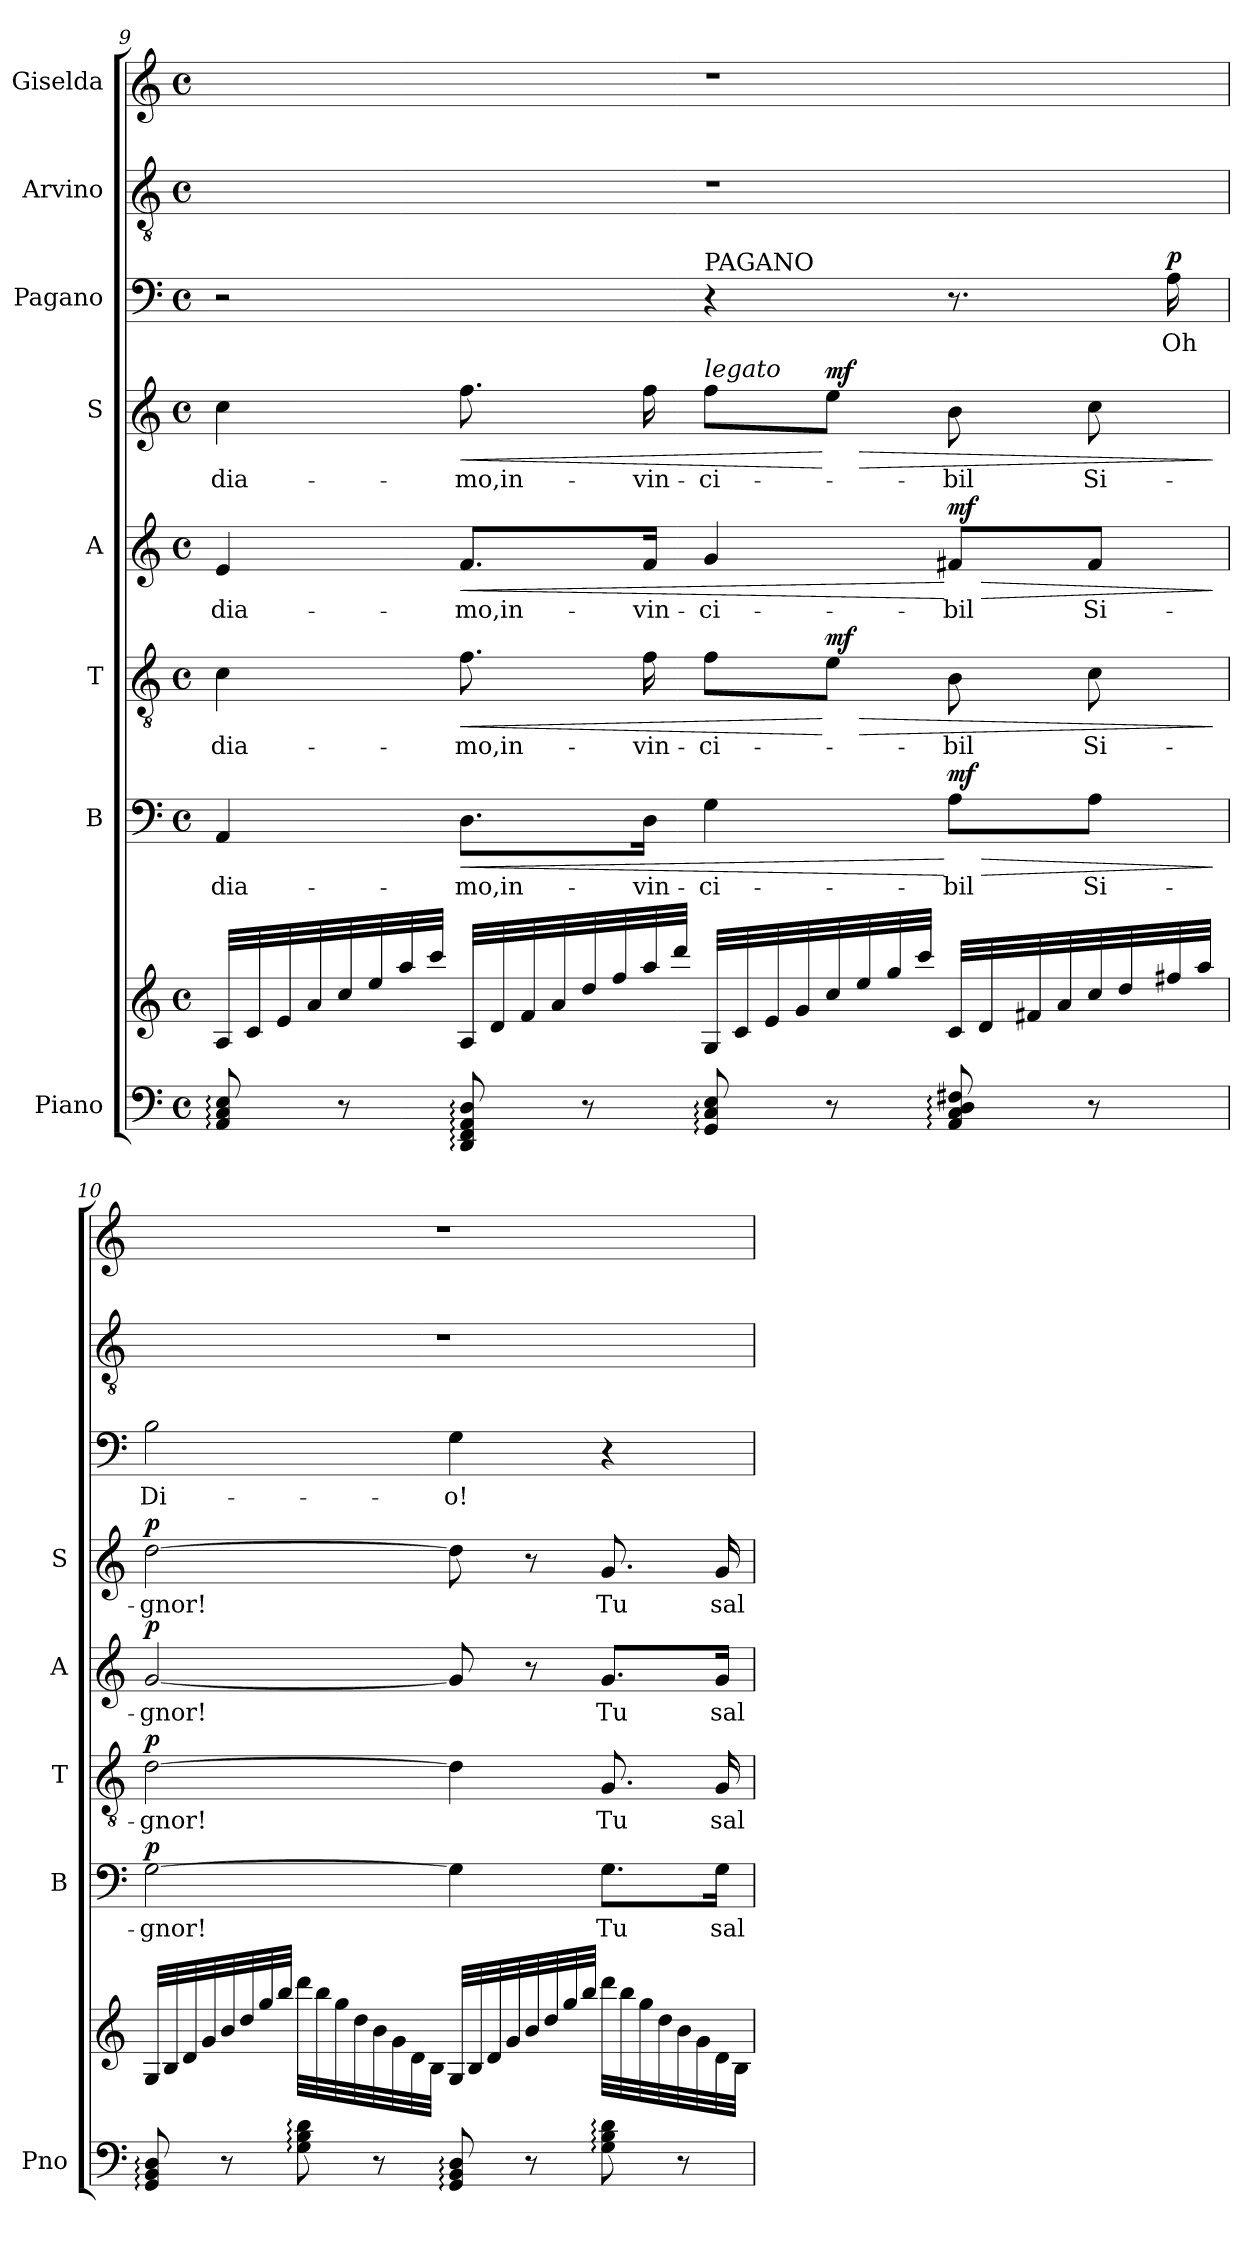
**kern	**kern	**kern	**text	**dynam	**kern	**text	**dynam	**kern	**text	**dynam	**kern	**text	**dynam	**kern	**text	**dynam	**kern	**kern
*part8	*part8	*part7	*part7	*part7	*part6	*part6	*part6	*part5	*part5	*part5	*part4	*part4	*part4	*part3	*part3	*part3	*part2	*part1
*staff9	*staff8	*staff7	*staff7	*staff7	*staff6	*staff6	*staff6	*staff5	*staff5	*staff5	*staff4	*staff4	*staff4	*staff3	*staff3	*staff3	*staff2	*staff1
*I"Piano	*	*I"B	*	*	*I"T	*	*	*I"A	*	*	*I"S	*	*	*I"Pagano	*	*	*I"Arvino	*I"Giselda
*I'Pno	*	*I'B	*	*	*I'T	*	*	*I'A	*	*	*I'S	*	*	*	*	*	*	*
*clefF4	*clefG2	*clefF4	*	*	*clefGv2	*	*	*clefG2	*	*	*clefG2	*	*	*clefF4	*	*	*clefGv2	*clefG2
*k[]	*k[]	*k[]	*	*	*k[]	*	*	*k[]	*	*	*k[]	*	*	*k[]	*	*	*k[]	*k[]
*M4/4	*M4/4	*M4/4	*	*	*M4/4	*	*	*M4/4	*	*	*M4/4	*	*	*M4/4	*	*	*M4/4	*M4/4
*met(c)	*met(c)	*met(c)	*	*	*met(c)	*	*	*met(c)	*	*	*met(c)	*	*	*met(c)	*	*	*met(c)	*met(c)
=9	=9	=9	=9	=9	=9	=9	=9	=9	=9	=9	=9	=9	=9	=9	=9	=9	=9	=9
8AA/: 8C/: 8E/:	32A/LLL	4AA/	-dia-	.	4c\	-dia-	.	4e/	-dia-	.	4cc\	-dia-	.	2r	.	.	1r	1r
.	32c/	.	.	.	.	.	.	.	.	.	.	.	.	.	.	.	.	.
.	32e/	.	.	.	.	.	.	.	.	.	.	.	.	.	.	.	.	.
.	32a/	.	.	.	.	.	.	.	.	.	.	.	.	.	.	.	.	.
8r	32cc/	.	.	.	.	.	.	.	.	.	.	.	.	.	.	.	.	.
.	32ee/	.	.	.	.	.	.	.	.	.	.	.	.	.	.	.	.	.
.	32aa/	.	.	.	.	.	.	.	.	.	.	.	.	.	.	.	.	.
.	32ccc/JJJ	.	.	.	.	.	.	.	.	.	.	.	.	.	.	.	.	.
!	!	!	!	!LO:HP:b	!	!	!LO:HP:b	!	!	!LO:HP:b	!	!	!LO:HP:b	!	!	!	!	!
8DD/: 8FF/: 8AA/: 8D/:	32A/LLL	8.D\L	-mo,in-	<	8.f\	-mo,in-	<	8.f/L	-mo,in-	<	8.ff\	-mo,in-	<	.	.	.	.	.
.	32d/	.	.	.	.	.	.	.	.	.	.	.	.	.	.	.	.	.
.	32f/	.	.	.	.	.	.	.	.	.	.	.	.	.	.	.	.	.
.	32a/	.	.	.	.	.	.	.	.	.	.	.	.	.	.	.	.	.
8r	32dd/	.	.	.	.	.	.	.	.	.	.	.	.	.	.	.	.	.
.	32ff/	.	.	.	.	.	.	.	.	.	.	.	.	.	.	.	.	.
.	32aa/	16D\Jk	-vin-	.	16f\	-vin-	.	16f/Jk	-vin-	.	16ff\	-vin-	.	.	.	.	.	.
.	32ddd/JJJ	.	.	.	.	.	.	.	.	.	.	.	.	.	.	.	.	.
!	!	!	!	!	!	!	!	!	!	!	!	!	!	!LO:TX:a:t=PAGANO	!	!	!	!
!	!	!	!	!	!	!	!	!	!	!	!LO:TX:a:i:t=legato	!	!	!	!	!	!	!
8GG/: 8C/: 8E/:	32G/LLL	4G\	-ci-	.	8f\L	-ci-	.	4g/	-ci-	.	8ff\L	-ci-	.	4r	.	.	.	.
.	32c/	.	.	.	.	.	.	.	.	.	.	.	.	.	.	.	.	.
.	32e/	.	.	.	.	.	.	.	.	.	.	.	.	.	.	.	.	.
.	32g/	.	.	.	.	.	.	.	.	.	.	.	.	.	.	.	.	.
!	!	!	!	!	!	!	!LO:HP:n=1:b	!	!	!	!	!	!LO:HP:n=1:b	!	!	!	!	!
!	!	!	!	!	!	!	!LO:DY:n=1:a	!	!	!	!	!	!LO:DY:n=1:a	!	!	!	!	!
8r	32cc/	.	.	.	8e\J	.	[ > mf	.	.	.	8ee\J	.	[ > mf	.	.	.	.	.
.	32ee/	.	.	.	.	.	.	.	.	.	.	.	.	.	.	.	.	.
.	32gg/	.	.	.	.	.	.	.	.	.	.	.	.	.	.	.	.	.
.	32ccc/JJJ	.	.	.	.	.	.	.	.	.	.	.	.	.	.	.	.	.
!	!	!	!	!LO:HP:n=1:b	!	!	!	!	!	!LO:HP:n=1:b	!	!	!	!	!	!	!	!
!	!	!	!	!LO:DY:n=1:a	!	!	!	!	!	!LO:DY:n=1:a	!	!	!	!	!	!	!	!
8AA/: 8C/: 8D/: 8F#X/:	32c/LLL	8A\L	-bil	[ > mf	8B\	-bil	.	8f#X/L	-bil	[ > mf	8b\	-bil	.	8.r	.	.	.	.
.	32d/	.	.	.	.	.	.	.	.	.	.	.	.	.	.	.	.	.
.	32f#X/	.	.	.	.	.	.	.	.	.	.	.	.	.	.	.	.	.
.	32a/	.	.	.	.	.	.	.	.	.	.	.	.	.	.	.	.	.
8r	32cc/	8A\J	Si-	.	8c\	Si-	.	8f#/J	Si-	.	8cc\	Si-	.	.	.	.	.	.
.	32dd/	.	.	.	.	.	.	.	.	.	.	.	.	.	.	.	.	.
!	!	!	!	!	!	!	!	!	!	!	!	!	!	!	!	!LO:DY:a	!	!
.	32ff#X/	.	.	.	.	.	.	.	.	.	.	.	.	16A\	Oh	p	.	.
.	32aa/JJJ	.	.	.	.	.	.	.	.	.	.	.	.	.	.	.	.	.
.	.	.	.	]	.	.	]	.	.	]	.	.	]	.	.	.	.	.
!!LO:PB:g=z
=10	=10	=10	=10	=10	=10	=10	=10	=10	=10	=10	=10	=10	=10	=10	=10	=10	=10	=10
!	!	!	!	!LO:DY:a	!	!	!LO:DY:a	!	!	!LO:DY:a	!	!	!LO:DY:a	!	!	!	!	!
8GG/: 8BB/: 8D/:	32G/LLL	[2G\	-gnor!	p	[2d\	-gnor!	p	[2g/	-gnor!	p	[2dd\	-gnor!	p	2B\	Di-	.	1r	1r
.	32B/	.	.	.	.	.	.	.	.	.	.	.	.	.	.	.	.	.
.	32d/	.	.	.	.	.	.	.	.	.	.	.	.	.	.	.	.	.
.	32g/	.	.	.	.	.	.	.	.	.	.	.	.	.	.	.	.	.
8r	32b/	.	.	.	.	.	.	.	.	.	.	.	.	.	.	.	.	.
.	32dd/	.	.	.	.	.	.	.	.	.	.	.	.	.	.	.	.	.
.	32gg/	.	.	.	.	.	.	.	.	.	.	.	.	.	.	.	.	.
.	32bb/JJJ	.	.	.	.	.	.	.	.	.	.	.	.	.	.	.	.	.
8G\: 8B\: 8d\:	32ddd\LLL	.	.	.	.	.	.	.	.	.	.	.	.	.	.	.	.	.
.	32bb\	.	.	.	.	.	.	.	.	.	.	.	.	.	.	.	.	.
.	32gg\	.	.	.	.	.	.	.	.	.	.	.	.	.	.	.	.	.
.	32dd\	.	.	.	.	.	.	.	.	.	.	.	.	.	.	.	.	.
8r	32b\	.	.	.	.	.	.	.	.	.	.	.	.	.	.	.	.	.
.	32g\	.	.	.	.	.	.	.	.	.	.	.	.	.	.	.	.	.
.	32d\	.	.	.	.	.	.	.	.	.	.	.	.	.	.	.	.	.
.	32B\JJJ	.	.	.	.	.	.	.	.	.	.	.	.	.	.	.	.	.
8GG/: 8BB/: 8D/:	32G/LLL	4G\]	.	.	4d\]	.	.	8g/]	.	.	8dd\]	.	.	4G\	-o!	.	.	.
.	32B/	.	.	.	.	.	.	.	.	.	.	.	.	.	.	.	.	.
.	32d/	.	.	.	.	.	.	.	.	.	.	.	.	.	.	.	.	.
.	32g/	.	.	.	.	.	.	.	.	.	.	.	.	.	.	.	.	.
8r	32b/	.	.	.	.	.	.	8r	.	.	8r	.	.	.	.	.	.	.
.	32dd/	.	.	.	.	.	.	.	.	.	.	.	.	.	.	.	.	.
.	32gg/	.	.	.	.	.	.	.	.	.	.	.	.	.	.	.	.	.
.	32bb/JJJ	.	.	.	.	.	.	.	.	.	.	.	.	.	.	.	.	.
8G\: 8B\: 8d\:	32ddd\LLL	8.G\L	Tu	.	8.G/	Tu	.	8.g/L	Tu	.	8.g/	Tu	.	4r	.	.	.	.
.	32bb\	.	.	.	.	.	.	.	.	.	.	.	.	.	.	.	.	.
.	32gg\	.	.	.	.	.	.	.	.	.	.	.	.	.	.	.	.	.
.	32dd\	.	.	.	.	.	.	.	.	.	.	.	.	.	.	.	.	.
8r	32b\	.	.	.	.	.	.	.	.	.	.	.	.	.	.	.	.	.
.	32g\	.	.	.	.	.	.	.	.	.	.	.	.	.	.	.	.	.
.	32d\	16G\Jk	sal-	.	16G/	sal-	.	16g/Jk	sal-	.	16g/	sal-	.	.	.	.	.	.
.	32B\JJJ	.	.	.	.	.	.	.	.	.	.	.	.	.	.	.	.	.
=	=	=	=	=	=	=	=	=	=	=	=	=	=	=	=	=	=	=
*-	*-	*-	*-	*-	*-	*-	*-	*-	*-	*-	*-	*-	*-	*-	*-	*-	*-	*-
